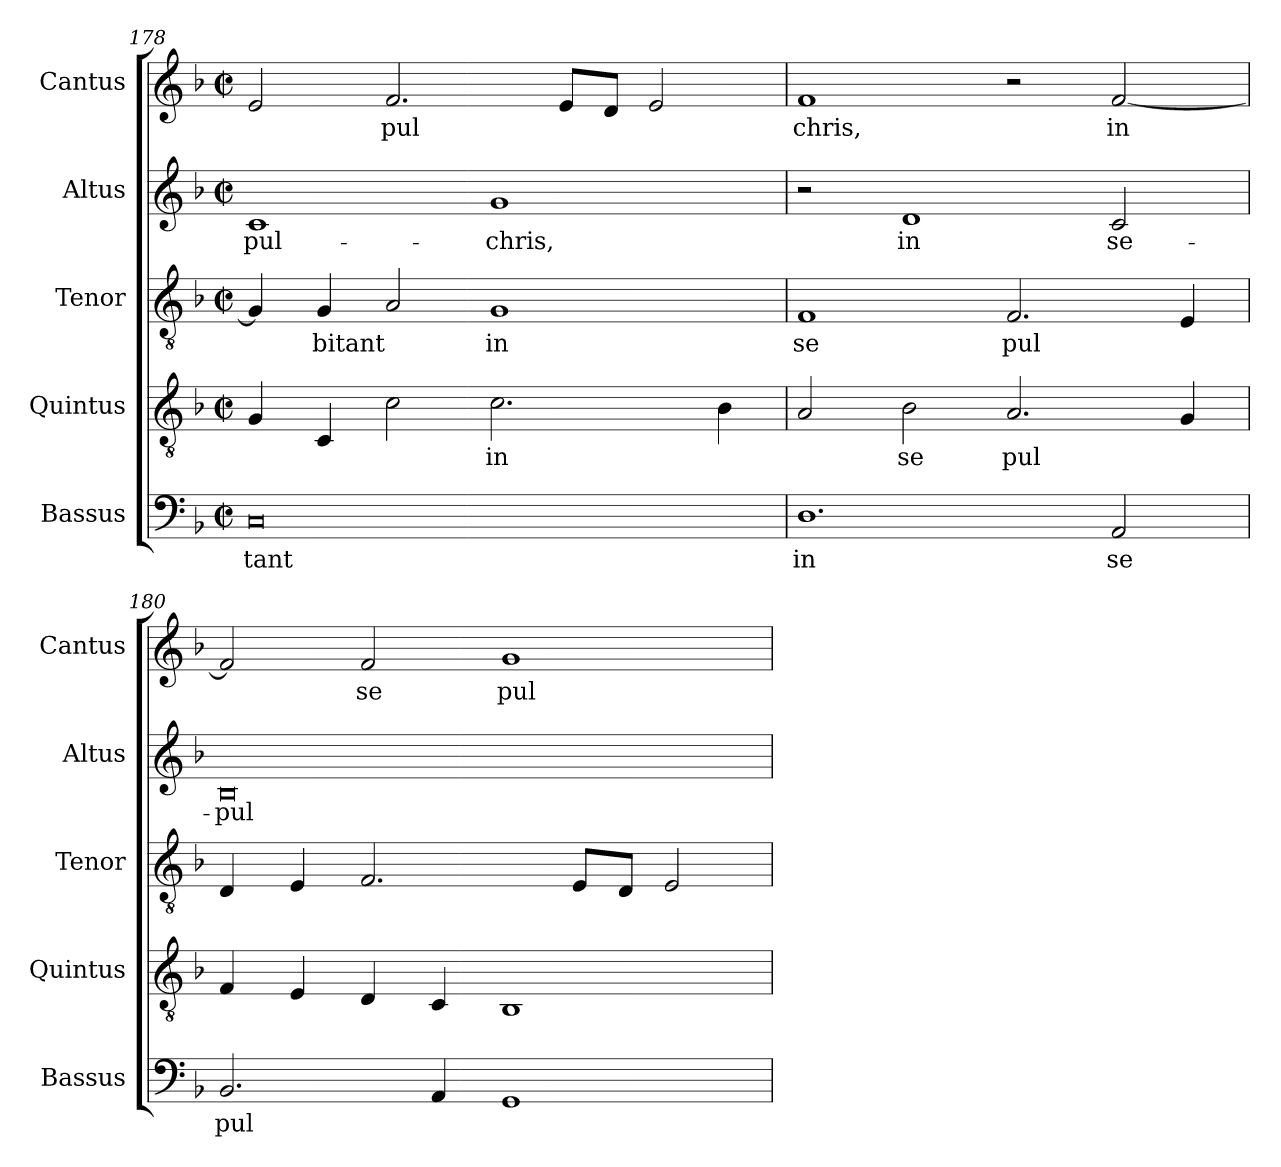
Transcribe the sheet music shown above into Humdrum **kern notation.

**kern	**text	**kern	**text	**kern	**text	**kern	**text	**kern	**text
*part5	*part5	*part4	*part4	*part3	*part3	*part2	*part2	*part1	*part1
*staff5	*staff5	*staff4	*staff4	*staff3	*staff3	*staff2	*staff2	*staff1	*staff1
*I"Bassus	*	*I"Quintus	*	*I"Tenor	*	*I"Altus	*	*I"Cantus	*
*I'Bassus	*	*I'Quintus	*	*I'Tenor	*	*I'Altus	*	*I'Cantus	*
*clefF4	*	*clefGv2	*	*clefGv2	*	*clefG2	*	*clefG2	*
*k[b-]	*	*k[b-]	*	*k[b-]	*	*k[b-]	*	*k[b-]	*
*F:	*	*F:	*	*F:	*	*F:	*	*F:	*
*M2/2	*	*M2/2	*	*M2/2	*	*M2/2	*	*M2/2	*
*met(c|)	*	*met(c|)	*	*met(c|)	*	*met(c|)	*	*met(c|)	*
=178	=178	=178	=178	=178	=178	=178	=178	=178	=178
!	!LO:LY:b:cj	!	!LO:LY:b:cj	!	!LO:LY:b:cj	!	!LO:LY:b:cj	!	!LO:LY:b:cj
0C	tant	4G/	.	4G/]	.	1c	-pul-	2e/	.
!	!	!	!LO:LY:b:cj	!	!LO:LY:b:cj	!	!	!	!
.	.	4C/	.	4G/	bitant	.	.	.	.
!	!	!	!LO:LY:b:cj	!	!LO:LY:b:cj	!	!	!	!LO:LY:b:cj
.	.	2c\	.	2A/	.	.	.	2.f/	pul
!	!	!	!LO:LY:b:cj	!	!LO:LY:b:cj	!	!LO:LY:b:cj	!	!
.	.	2.c\	in	1G	in	1g	-chris,	.	.
!	!	!	!	!	!	!	!	!	!LO:LY:b:cj
.	.	.	.	.	.	.	.	8e/L	.
!	!	!	!	!	!	!	!	!	!LO:LY:b:cj
.	.	.	.	.	.	.	.	8d/J	.
!	!	!	!	!	!	!	!	!	!LO:LY:b:cj
.	.	.	.	.	.	.	.	2e/	.
!	!	!	!LO:LY:b:cj	!	!	!	!	!	!
.	.	4B-\	.	.	.	.	.	.	.
=179	=179	=179	=179	=179	=179	=179	=179	=179	=179
!	!LO:LY:b:cj	!	!LO:LY:b:cj	!	!LO:LY:b:cj	!	!	!	!LO:LY:b:cj
1.D	in	2A/	.	1F	se	2r	.	1f	chris,
!	!	!	!LO:LY:b:cj	!	!	!	!LO:LY:b:cj	!	!
.	.	2B-\	se	.	.	1d	in	.	.
!	!	!	!LO:LY:b:cj	!	!LO:LY:b:cj	!	!	!	!
.	.	2.A/	pul	2.F/	pul	.	.	2r	.
!	!LO:LY:b:cj	!	!	!	!	!	!LO:LY:b:cj	!	!LO:LY:b:cj
2AA/	se	.	.	.	.	2c/	se-	[<2f/	in
!	!	!	!LO:LY:b:cj	!	!LO:LY:b:cj	!	!	!	!
.	.	4G/	.	4E/	.	.	.	.	.
=180	=180	=180	=180	=180	=180	=180	=180	=180	=180
!	!LO:LY:b:cj	!	!LO:LY:b:cj	!	!LO:LY:b:cj	!	!LO:LY:b:cj	!	!LO:LY:b:cj
2.BB-/	pul	4F/	.	4D/	.	0B-	-pul-	2f/]	.
!	!	!	!LO:LY:b:cj	!	!LO:LY:b:cj	!	!	!	!
.	.	4E/	.	4E/	.	.	.	.	.
!	!	!	!LO:LY:b:cj	!	!LO:LY:b:cj	!	!	!	!LO:LY:b:cj
.	.	4D/	.	2.F/	.	.	.	2f/	se
!	!LO:LY:b:cj	!	!LO:LY:b:cj	!	!	!	!	!	!
4AA/	.	4C/	.	.	.	.	.	.	.
!	!LO:LY:b:cj	!	!LO:LY:b:cj	!	!	!	!	!	!LO:LY:b:cj
1GG	.	1BB-	.	.	.	.	.	1g	pul
!	!	!	!	!	!LO:LY:b:cj	!	!	!	!
.	.	.	.	8E/L	.	.	.	.	.
!	!	!	!	!	!LO:LY:b:cj	!	!	!	!
.	.	.	.	8D/J	.	.	.	.	.
!	!	!	!	!	!LO:LY:b:cj	!	!	!	!
.	.	.	.	2E/	.	.	.	.	.
=	=	=	=	=	=	=	=	=	=
*-	*-	*-	*-	*-	*-	*-	*-	*-	*-
